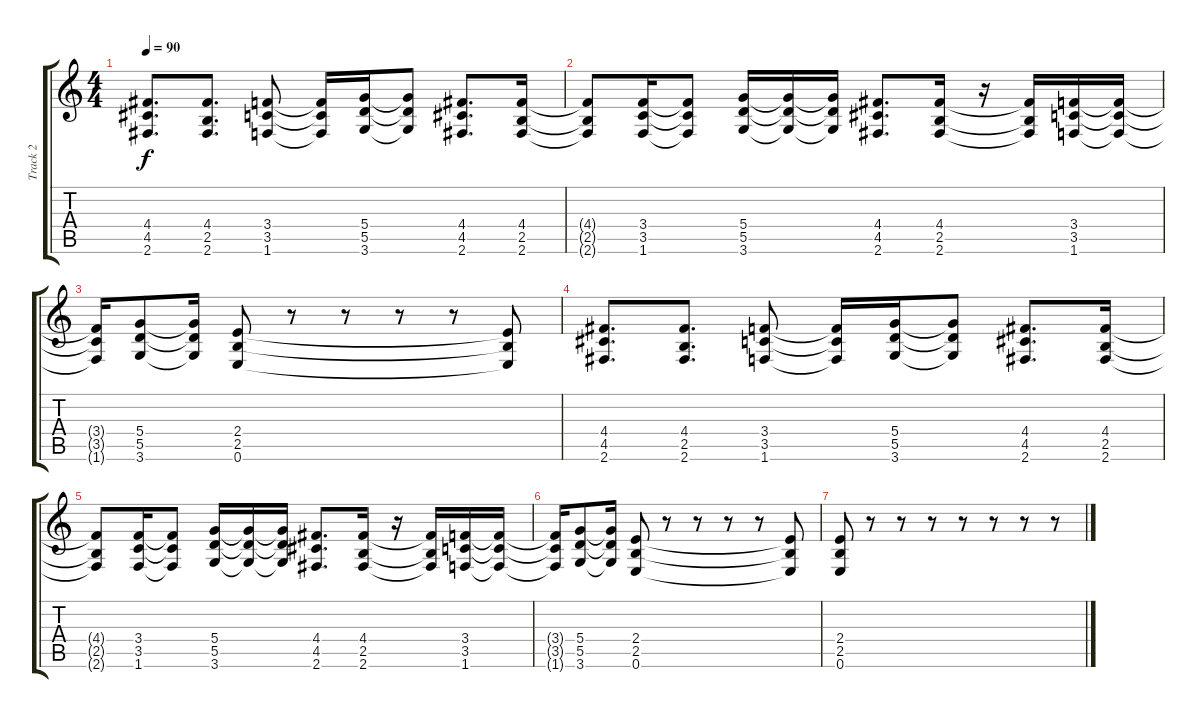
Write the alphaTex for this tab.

\track ("Track 2" "Track 2") {instrument distortionguitar}
\staff {score tabs}
\tuning (E4 B3 G3 D3 A2 E2) {hide}
\ts (4 4)
\tempo 90
\clef g2
\ks c
(4.4 4.5 2.6).8{d dy f} (4.4 2.5 2.6).8{d} (3.4 3.5 1.6).8 (3.4{t} 3.5{t} 1.6{t}).16 (5.4 5.5 3.6).16 (5.4{t} 5.5{t} 3.6{t}).8 (4.4 4.5 2.6).8{d} (4.4 2.5 2.6).16 |
(4.4{t} 2.5{t} 2.6{t}).8 (3.4 3.5 1.6).16 (3.4{t} 3.5{t} 1.6{t}).8 (5.4 5.5 3.6).16 (5.4{t} 5.5{t} 3.6{t}).16 (5.4{t} 5.5{t} 3.6{t}).16 (4.4 4.5 2.6).8{d} (4.4 2.5 2.6).16 r.16 (4.4{t} 2.5{t} 2.6{t}).16 (3.4 3.5 1.6).16 (3.4{t} 3.5{t} 1.6{t}).16 |
(3.4{t} 3.5{t} 1.6{t}).16 (5.4 5.5 3.6).8 (5.4{t} 5.5{t} 3.6{t}).16 (2.4 2.5 0.6).8 r.8 r.8 r.8 r.8 (2.4{t} 2.5{t} 0.6{t}).8 |
(4.4 4.5 2.6).8{d} (4.4 2.5 2.6).8{d} (3.4 3.5 1.6).8 (3.4{t} 3.5{t} 1.6{t}).16 (5.4 5.5 3.6).16 (5.4{t} 5.5{t} 3.6{t}).8 (4.4 4.5 2.6).8{d} (4.4 2.5 2.6).16 |
(4.4{t} 2.5{t} 2.6{t}).8 (3.4 3.5 1.6).16 (3.4{t} 3.5{t} 1.6{t}).8 (5.4 5.5 3.6).16 (5.4{t} 5.5{t} 3.6{t}).16 (5.4{t} 5.5{t} 3.6{t}).16 (4.4 4.5 2.6).8{d} (4.4 2.5 2.6).16 r.16 (4.4{t} 2.5{t} 2.6{t}).16 (3.4 3.5 1.6).16 (3.4{t} 3.5{t} 1.6{t}).16 |
(3.4{t} 3.5{t} 1.6{t}).16 (5.4 5.5 3.6).8 (5.4{t} 5.5{t} 3.6{t}).16 (2.4 2.5 0.6).8 r.8 r.8 r.8 r.8 (2.4{t} 2.5{t} 0.6{t}).8 |
(2.4 2.5 0.6).8 r.8 r.8 r.8 r.8 r.8 r.8 r.8
